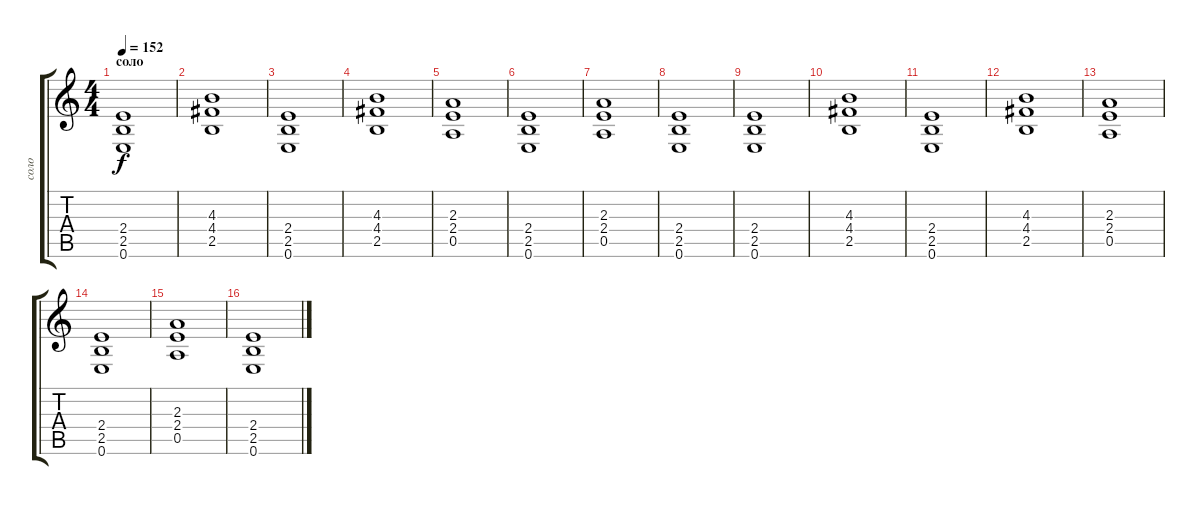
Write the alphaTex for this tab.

\track ("соло" "соло") {instrument distortionguitar}
\staff {score tabs}
\tuning (E4 B3 G3 D3 A2 E2) {hide}
\ts (4 4)
\section ("" "соло")
\tempo 152
\clef g2
\ks c
(2.4 2.5 0.6).1{dy f} |
(4.3 4.4 2.5).1 |
(2.4 2.5 0.6).1 |
(4.3 4.4 2.5).1 |
(2.3 2.4 0.5).1 |
(2.4 2.5 0.6).1 |
(2.3 2.4 0.5).1 |
(2.4 2.5 0.6).1 |
(2.4 2.5 0.6).1 |
(4.3 4.4 2.5).1 |
(2.4 2.5 0.6).1 |
(4.3 4.4 2.5).1 |
(2.3 2.4 0.5).1 |
(2.4 2.5 0.6).1 |
(2.3 2.4 0.5).1 |
(2.4 2.5 0.6).1
